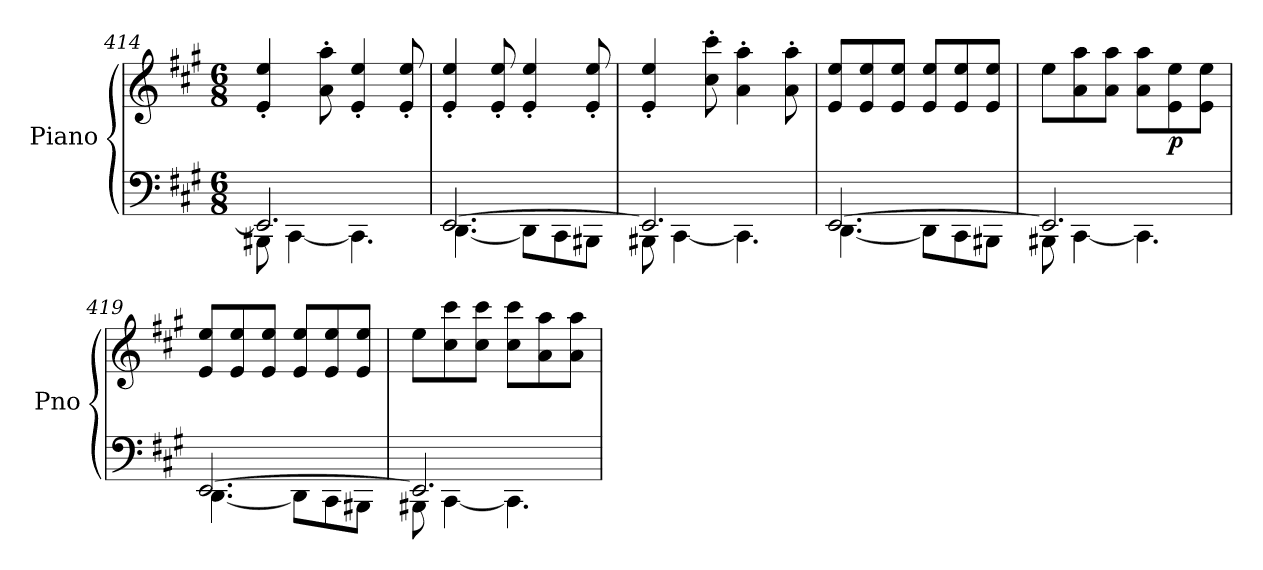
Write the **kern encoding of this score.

**kern	**kern	**dynam
*part1	*part1	*part1
*staff2	*staff1	*staff1/2
*I"Piano	*	*
*I'Pno	*	*
!!LO:LB:g=z
*clefF4	*clefG2	*
*k[f#c#g#]	*k[f#c#g#]	*
*M6/8	*M6/8	*
=414	=414	=414
*^	*	*
2.EE/]	8BBB#X\	4e/' 4ee/'	.
.	[4CC#\	.	.
.	.	8a\' 8aa\'	.
.	4.CC#\]	4e/' 4ee/'	.
.	.	8e/' 8ee/'	.
=415	=415	=415	=415
[2.EE/	[4.DD\	4e/' 4ee/'	.
.	.	8e/' 8ee/'	.
.	8DD\L]	4e/' 4ee/'	.
.	8CC#\	.	.
.	8BBB#X\J	8e/' 8ee/'	.
=416	=416	=416	=416
2.EE/]	8BBB#X\	4e/' 4ee/'	.
.	[4CC#\	.	.
.	.	8cc#\' 8ccc#\'	.
.	4.CC#\]	4a\' 4aa\'	.
.	.	8a\' 8aa\'	.
=417	=417	=417	=417
[2.EE/	[4.DD\	8e/ 8ee/L	.
.	.	8e/ 8ee/	.
.	.	8e/ 8ee/J	.
.	8DD\L]	8e/ 8ee/L	.
.	8CC#\	8e/ 8ee/	.
.	8BBB#X\J	8e/ 8ee/J	.
=418	=418	=418	=418
2.EE/]	8BBB#X\	8ee\L	.
.	[4CC#\	8a\ 8aa\	.
.	.	8a\ 8aa\J	.
.	4.CC#\]	8a\ 8aa\L	.
!	!	!	!LO:DY:b
.	.	8e\ 8ee\	p
.	.	8e\ 8ee\J	.
!!LO:PB:g=z
=419	=419	=419	=419
[2.EE/	[4.DD\	8e/ 8ee/L	.
.	.	8e/ 8ee/	.
.	.	8e/ 8ee/J	.
.	8DD\L]	8e/ 8ee/L	.
.	8CC#\	8e/ 8ee/	.
.	8BBB#X\J	8e/ 8ee/J	.
=420	=420	=420	=420
2.EE/]	8BBB#X\	8ee\L	.
.	[4CC#\	8cc#\ 8ccc#\	.
.	.	8cc#\ 8ccc#\J	.
.	4.CC#\]	8cc#\ 8ccc#\L	.
.	.	8a\ 8aa\	.
.	.	8a\ 8aa\J	.
*v	*v	*	*
=	=	=
*-	*-	*-
